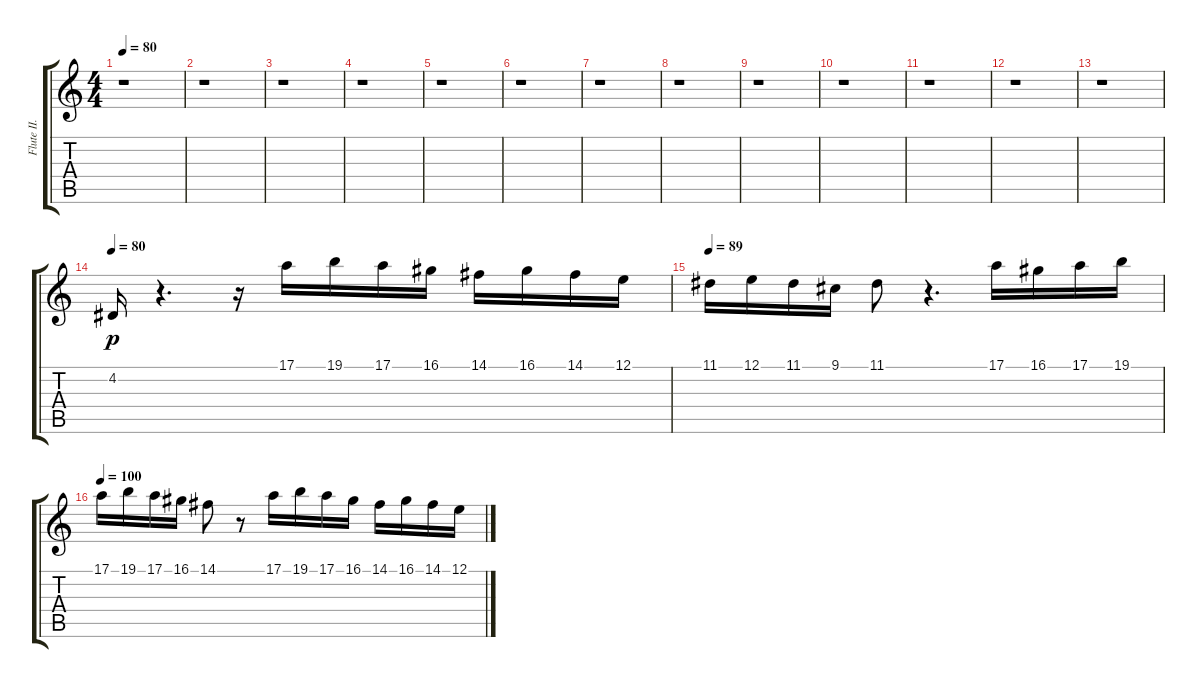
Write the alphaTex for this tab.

\track ("Flute II." "Flute II.") {instrument flute}
\staff {score tabs}
\tuning (E4 B3 G3 D3 A2 E2) {hide}
\ts (4 4)
\tempo 80
\clef g2
\ks c
r.1{dy mf} |
r.1 |
r.1 |
r.1 |
r.1 |
r.1 |
r.1 |
r.1 |
r.1 |
r.1 |
r.1 |
r.1 |
r.1 |
\tempo 80
4.2.16{dy p} r.4{d} r.16 17.1.16 19.1.16 17.1.16 16.1.16 14.1.16 16.1.16 14.1.16 12.1.16 |
\tempo 89
11.1.16 12.1.16 11.1.16 9.1.16 11.1.8 r.4{d} 17.1.16 16.1.16 17.1.16 19.1.16 |
\tempo 100
17.1.16 19.1.16 17.1.16 16.1.16 14.1.8 r.8 17.1.16 19.1.16 17.1.16 16.1.16 14.1.16 16.1.16 14.1.16 12.1.16
